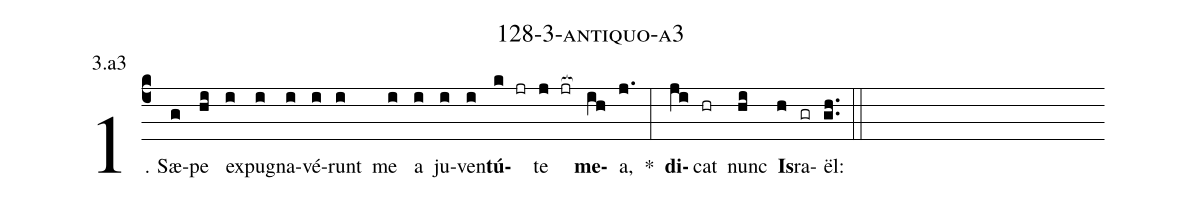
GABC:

name: 128-3-antiquo-a3;
annotation: 3.a3;
%%
(c4)1. Sæ(g)pe(hi) ex(i)pu(i)gna(i)vé(i)runt(i) me(i) a(i) ju(i)ven(i)<b>tú</b>(k jr)te(j jr[ocb:1{]) <b>me</b>(ih[ocb:0}])a,(j.) *(:) <b>di</b>(ji)cat(hr) nunc(hi) <b>Is</b>(h)ra(gr)ël:(gh..) (::)
